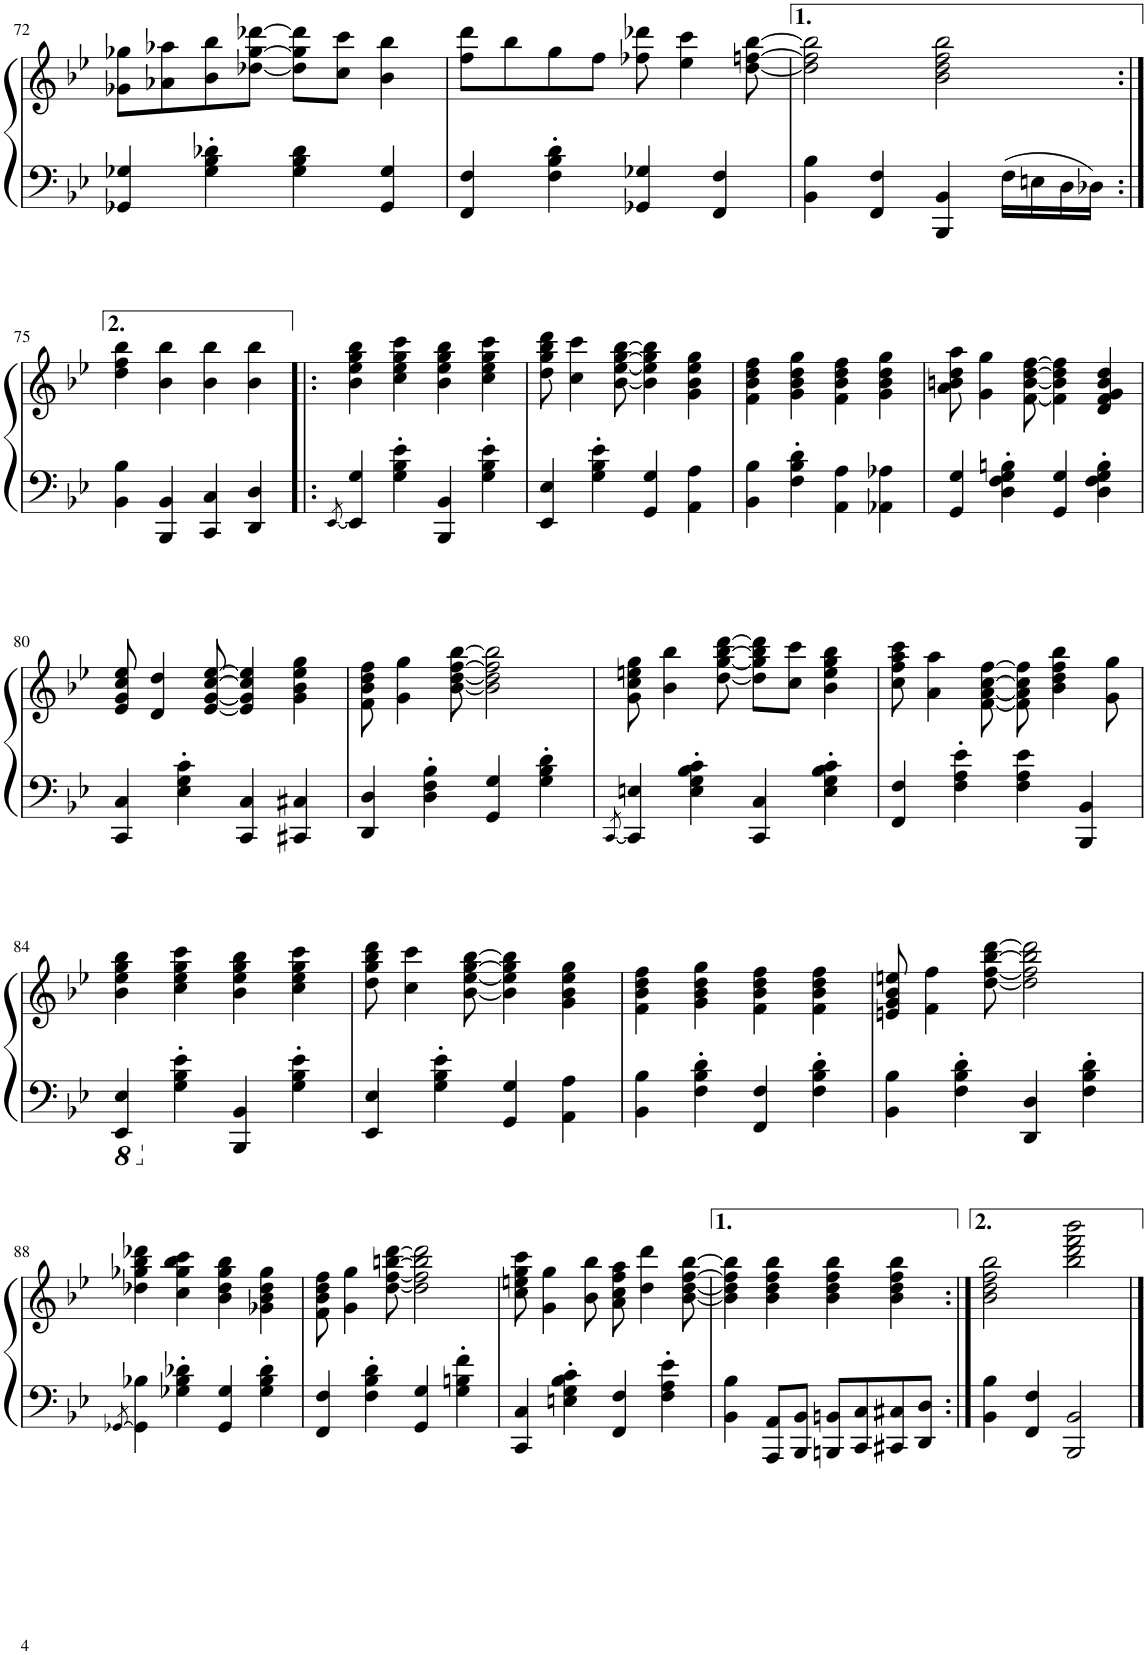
**kern	**kern
*part1	*part1
*staff2	*staff1
*I"Piano	*
*I'Pno.	*
!!LO:PB:g=z
*clefF4	*clefG2
*k[b-e-]	*k[b-e-]
*B-:	*B-:
*M4/4	*M4/4
*met(c)	*met(c)
=72	=72
4GG-X/ 4G-X/	8g-X\ 8gg-X\L
.	8a-X\ 8aa-X\
4G-\' 4B-\' 4d-X\'	8b-\ 8bb-\
.	[8dd-X\ [8gg-\ [8ddd-X\J
4G-\ 4B-\ 4d-\	8dd-\] 8gg-\] 8ddd-\]L
.	8cc\ 8ccc\J
4GG-/ 4G-/	4b-\ 4bb-\
=73	=73
4FF/ 4F/	8ff\ 8ddd\L
.	8bb-\
4F\' 4B-\' 4d\'	8gg\
.	8ff\J
4GG-X/ 4G-X/	8ff-X\ 8ddd-X\
.	4ee-\ 4ccc\
4FF/ 4F/	.
.	[8dd\ [8ffn\ [8bb-\
=74	=74
4BB-\ 4B-\	2dd\] 2ff\] 2bb-\]
4FF/ 4F/	.
4BBB-/ 4BB-/	2b-\ 2dd\ 2ff\ 2bb-\
16F\LL	.
16En\	.
16D\	.
16D-X\JJ	.
!!LO:LB:g=z
=75:|!	=75:|!
4BB-\ 4B-\	4dd\ 4ff\ 4bb-\
4BBB-/ 4BB-/	4b-\ 4bb-\
4CC/ 4C/	4b-\ 4bb-\
4DD/ 4D/	4b-\ 4bb-\
=76!|:	=76!|:
[8qEE-/	.
4EE-/] 4G/	4b-\ 4ee-\ 4gg\ 4bb-\
4G\' 4B-\' 4e-\'	4cc\ 4ee-\ 4gg\ 4ccc\
4BBB-/ 4BB-/	4b-\ 4ee-\ 4gg\ 4bb-\
4G\' 4B-\' 4e-\'	4cc\ 4ee-\ 4gg\ 4ccc\
=77	=77
4EE-/ 4E-/	8dd\ 8gg\ 8bb-\ 8ddd\
.	4cc\ 4ccc\
4G\' 4B-\' 4e-\'	.
.	[8b-\ [8ee-\ [8gg\ [8bb-\
4GG/ 4G/	4b-\] 4ee-\] 4gg\] 4bb-\]
4AA\ 4A\	4g\ 4b-\ 4ee-\ 4gg\
=78	=78
4BB-\ 4B-\	4f\ 4b-\ 4dd\ 4ff\
4F\' 4B-\' 4d\'	4g\ 4b-\ 4dd\ 4gg\
4AA\ 4A\	4f\ 4b-\ 4dd\ 4ff\
4AA-X\ 4A-X\	4g\ 4b-\ 4dd\ 4gg\
=79	=79
4GG/ 4G/	8a\ 8bn\ 8dd\ 8aa\
.	4g\ 4gg\
4D\' 4F\' 4G\' 4Bn\'	.
.	[8f\ [8b\ [8dd\ [8ff\
4GG/ 4G/	4f\] 4b\] 4dd\] 4ff\]
4D\' 4F\' 4G\' 4B\'	4d/ 4f/ 4g/ 4b/ 4dd/
!!LO:LB:g=z
=80	=80
4CC/ 4C/	8e-/ 8g/ 8cc/ 8ee-/
.	4d/ 4dd/
4E-\' 4G\' 4c\'	.
.	[8e-/ [8g/ [8cc/ [8ee-/
4CC/ 4C/	4e-/] 4g/] 4cc/] 4ee-/]
4CC#X/ 4C#X/	4g\ 4b-\ 4ee-\ 4gg\
=81	=81
4DD/ 4D/	8f\ 8b-\ 8dd\ 8ff\
.	4g\ 4gg\
4D\' 4F\' 4B-\'	.
.	[8b-\ [8dd\ [8ff\ [8bb-\
4GG/ 4G/	2b-\] 2dd\] 2ff\] 2bb-\]
4G\' 4B-\' 4d\'	.
=82	=82
[8qCC/	.
4CC/] 4En/	8g\ 8cc\ 8een\ 8gg\
.	4b-\ 4bb-\
4E\' 4G\' 4B-\' 4c\'	.
.	[8dd\ [8gg\ [8bb-\ [8ddd\
4CC/ 4C/	8dd\] 8gg\] 8bb-\] 8ddd\]L
.	8cc\ 8ccc\J
4E\' 4G\' 4B-\' 4c\'	4b-\ 4ee\ 4gg\ 4bb-\
=83	=83
4FF/ 4F/	8cc\ 8ff\ 8aa\ 8ccc\
.	4a\ 4aa\
4F\' 4A\' 4e-\'	.
.	[8f\ [8a\ [8cc\ [8ff\
4F\ 4A\ 4e-\	8f\] 8a\] 8cc\] 8ff\]
.	4b-\ 4dd\ 4ff\ 4bb-\
4BBB-/ 4BB-/	.
.	8g\ 8gg\
!!LO:LB:g=z
=84	=84
*8ba	*
4EEE-/ 4EE-/	4b-\ 4ee-\ 4gg\ 4bb-\
*X8ba	*
4G\' 4B-\' 4e-\'	4cc\ 4ee-\ 4gg\ 4ccc\
4BBB-/ 4BB-/	4b-\ 4ee-\ 4gg\ 4bb-\
4G\' 4B-\' 4e-\'	4cc\ 4ee-\ 4gg\ 4ccc\
=85	=85
4EE-/ 4E-/	8dd\ 8gg\ 8bb-\ 8ddd\
.	4cc\ 4ccc\
4G\' 4B-\' 4e-\'	.
.	[8b-\ [8ee-\ [8gg\ [8bb-\
4GG/ 4G/	4b-\] 4ee-\] 4gg\] 4bb-\]
4AA\ 4A\	4g\ 4b-\ 4ee-\ 4gg\
=86	=86
4BB-\ 4B-\	4f\ 4b-\ 4dd\ 4ff\
4F\' 4B-\' 4d\'	4g\ 4b-\ 4dd\ 4gg\
4FF/ 4F/	4f\ 4b-\ 4dd\ 4ff\
4F\' 4B-\' 4d\'	4f\ 4b-\ 4dd\ 4ff\
=87	=87
4BB-\ 4B-\	8en/ 8g/ 8b-/ 8een/
.	4f\ 4ff\
4F\' 4B-\' 4d\'	.
.	[8dd\ [8ff\ [8bb-\ [8ddd\
4DD/ 4D/	2dd\] 2ff\] 2bb-\] 2ddd\]
4F\' 4B-\' 4d\'	.
!!LO:LB:g=z
=88	=88
[8qGG-X/	.
4GG-\] 4B-X\	4dd-X\ 4gg-X\ 4bb-\ 4ddd-X\
4G-X\' 4B-\' 4d-X\'	4cc\ 4gg-\ 4bb-\ 4ccc\
4GG-/ 4G-/	4b-\ 4dd-\ 4gg-\ 4bb-\
4G-\' 4B-\' 4d-\'	4g-X\ 4b-\ 4dd-\ 4gg-\
=89	=89
4FF/ 4F/	8f\ 8b-\ 8dd\ 8ff\
.	4g\ 4gg\
4F\' 4B-\' 4d\'	.
.	[8dd\ [8ff\ [8bbn\ [8ddd\
4GG/ 4G/	2dd\] 2ff\] 2bb\] 2ddd\]
4G\' 4Bn\' 4f\'	.
=90	=90
4CC/ 4C/	8cc\ 8een\ 8gg\ 8ccc\
.	4g\ 4gg\
4En\' 4G\' 4B-\' 4c\'	.
.	8b-\ 8bb-\
4FF/ 4F/	8a\ 8cc\ 8ff\ 8aa\
.	4dd\ 4ddd\
4F\' 4A\' 4e-\'	.
.	[8b-\ [8dd\ [8ff\ [8bb-\
=91	=91
4BB-\ 4B-\	4b-\] 4dd\] 4ff\] 4bb-\]
8AAA/ 8AA/L	4b-\ 4dd\ 4ff\ 4bb-\
8BBB-/ 8BB-/J	.
8BBBn/ 8BBn/L	4b-\ 4dd\ 4ff\ 4bb-\
8CC/ 8C/	.
8CC#X/ 8C#X/	4b-\ 4dd\ 4ff\ 4bb-\
8DD/ 8D/J	.
=92:|!	=92:|!
4BB-\ 4B-\	2b-\ 2dd\ 2ff\ 2bb-\
4FF/ 4F/	.
2BBB-/ 2BB-/	2bb-\ 2ddd\ 2fff\ 2bbb-\
==	==
*-	*-
